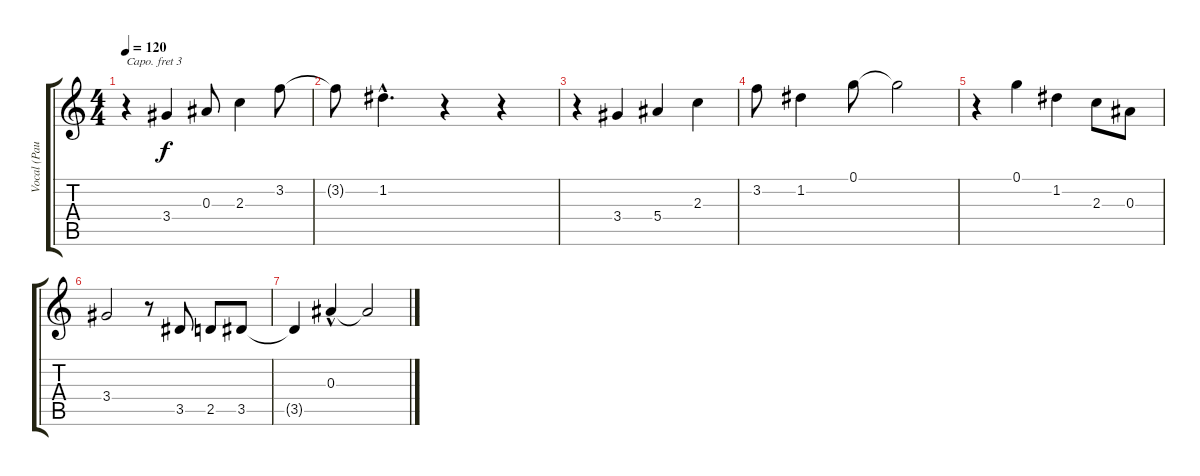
\track ("Vocal (Paul)" "Vocal (Pau") {instrument electricguitarclean}
\staff {score tabs}
\capo 3
\tuning (E4 B3 G3 D3 A2 E2) {hide}
\ts (4 4)
\tempo 120
\clef g2
\ks c
r.4{dy f} 3.4.4 0.3.8 2.3.4 3.2.8 |
3.2{t}.8 1.2{hac}.4{d} r.4 r.4 |
r.4 3.4.4 5.4.4 2.3.4 |
3.2.8 1.2.4 0.1.8 0.1{t}.2 |
r.4 0.1.4 1.2.4 2.3.8 0.3.8 |
3.4.2 r.8 3.5.8 2.5.8 3.5.8 |
3.5{t}.4 0.3{hac}.4 0.3{t}.2
